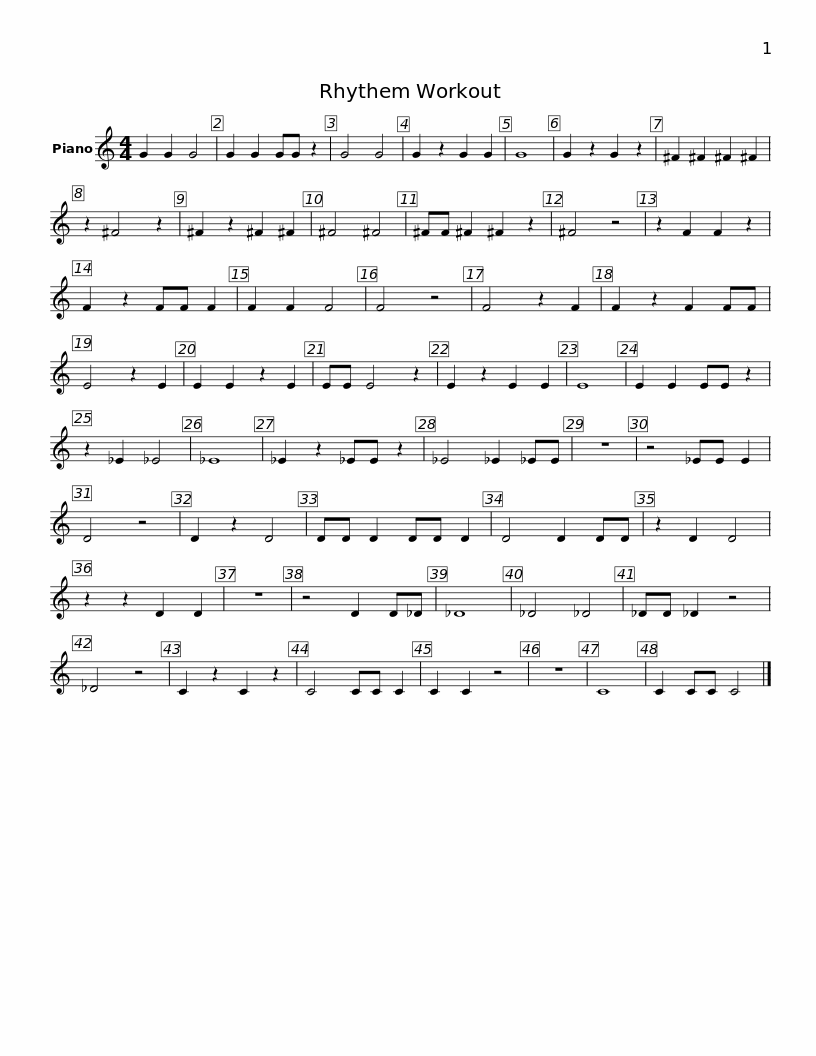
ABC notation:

X:1
L:1/8
M:4/4
I:linebreak $
K:C
V:1 treble
V:1
 G2 G2 G4 | G2 G2 GG z2 | G4 G4 | G2 z2 G2 G2 | G8 | %5
 G2 z2 G2 z2 |$ ^F2 ^F2 ^F2 ^F2 | z2 ^F4 z2 | ^F2 z2 ^F2 ^F2 | ^F4 ^F4 | %10
 ^FF ^F2 ^F2 z2 | ^F4 z4 |$ z2 F2 F2 z2 | F2 z2 FF F2 | F2 F2 F4 | %15
 F4 z4 | F4 z2 F2 | F2 z2 F2 FF |$ E4 z2 E2 | E2 E2 z2 E2 | %20
 EE E4 z2 | E2 z2 E2 E2 | E8 | E2 E2 EE z2 |$ z2 _E2 _E4 | %25
 _E8 | _E2 z2 _EE z2 | _E4 _E2 _EE | z8 | z4 _EE E2 |$ %30
 D4 z4 | D2 z2 D4 | DD D2 DD D2 | D4 D2 DD | z2 D2 D4 | %35
 z2 z2 D2 D2 |$ z8 | z4 D2 D_D | _D8 | _D4 _D4 | %40
 _DD _D2 z4 | _D4 z4 |$ C2 z2 C2 z2 | C4 CC C2 | C2 C2 z4 | %45
 z8 | C8 | C2 CC C4 |] %48
